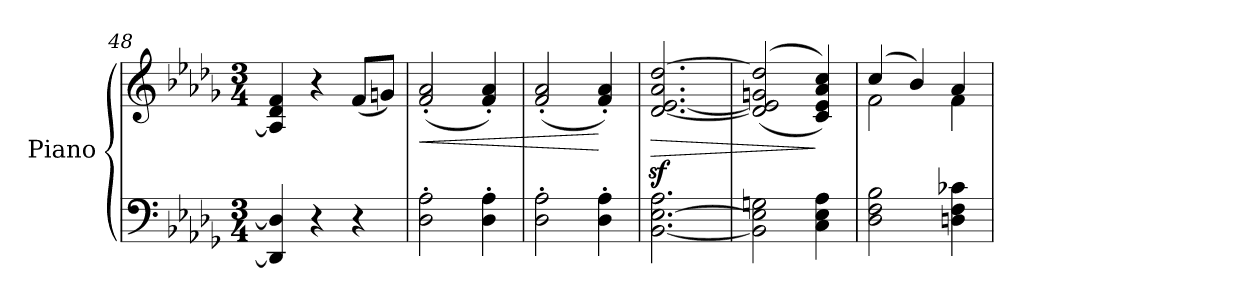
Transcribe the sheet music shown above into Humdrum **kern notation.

**kern	**kern	**dynam
*part1	*part1	*part1
*staff2	*staff1	*staff1/2
*I"Piano	*	*
*I'Pno	*	*
*clefF4	*clefG2	*
*k[b-e-a-d-g-]	*k[b-e-a-d-g-]	*
*D-:	*D-:	*
*M3/4	*M3/4	*
=48	=48	=48
4DD-/] 4D-/]	4A-/] 4d-/ 4f/	.
4r	4r	.
4r	(<8f/L	.
.	8gn/J)	.
=49	=49	=49
!	!	!LO:HP:b
2D-\' 2A-\'	(<2f/' 2a-/'	<
4D-\' 4A-\'	4f/' 4a-/')	.
=50	=50	=50
2D-\' 2A-\'	(<2f/' 2a-/'	.
4D-\' 4A-\'	4f/' 4a-/')	[
=51	=51	=51
!	!	!LO:HP:b
[2.BB-\ [2.E-\ 2.A-\	[2.d-/z< [2.e-/z< 2.a-/z< [2.dd-/z<	>
!!LO:PB:g=z
=52	=52	=52
2BB-\] 2E-\] 2Gn\	(<(<2d-/] 2e-/] 2gn/ 2dd-/]	.
4C\ 4E-\ 4A-\	4c/ 4e-/ 4a-/ 4cc/))	]
=53	=53	=53
*	*^	*
2D-\ 2F\ 2B-\	(>4cc/	2f\	.
.	4b-/)	.	.
4Dn\ 4F\ 4c-X\	4a-/	4f\	.
*	*v	*v	*
=	=	=
*-	*-	*-
